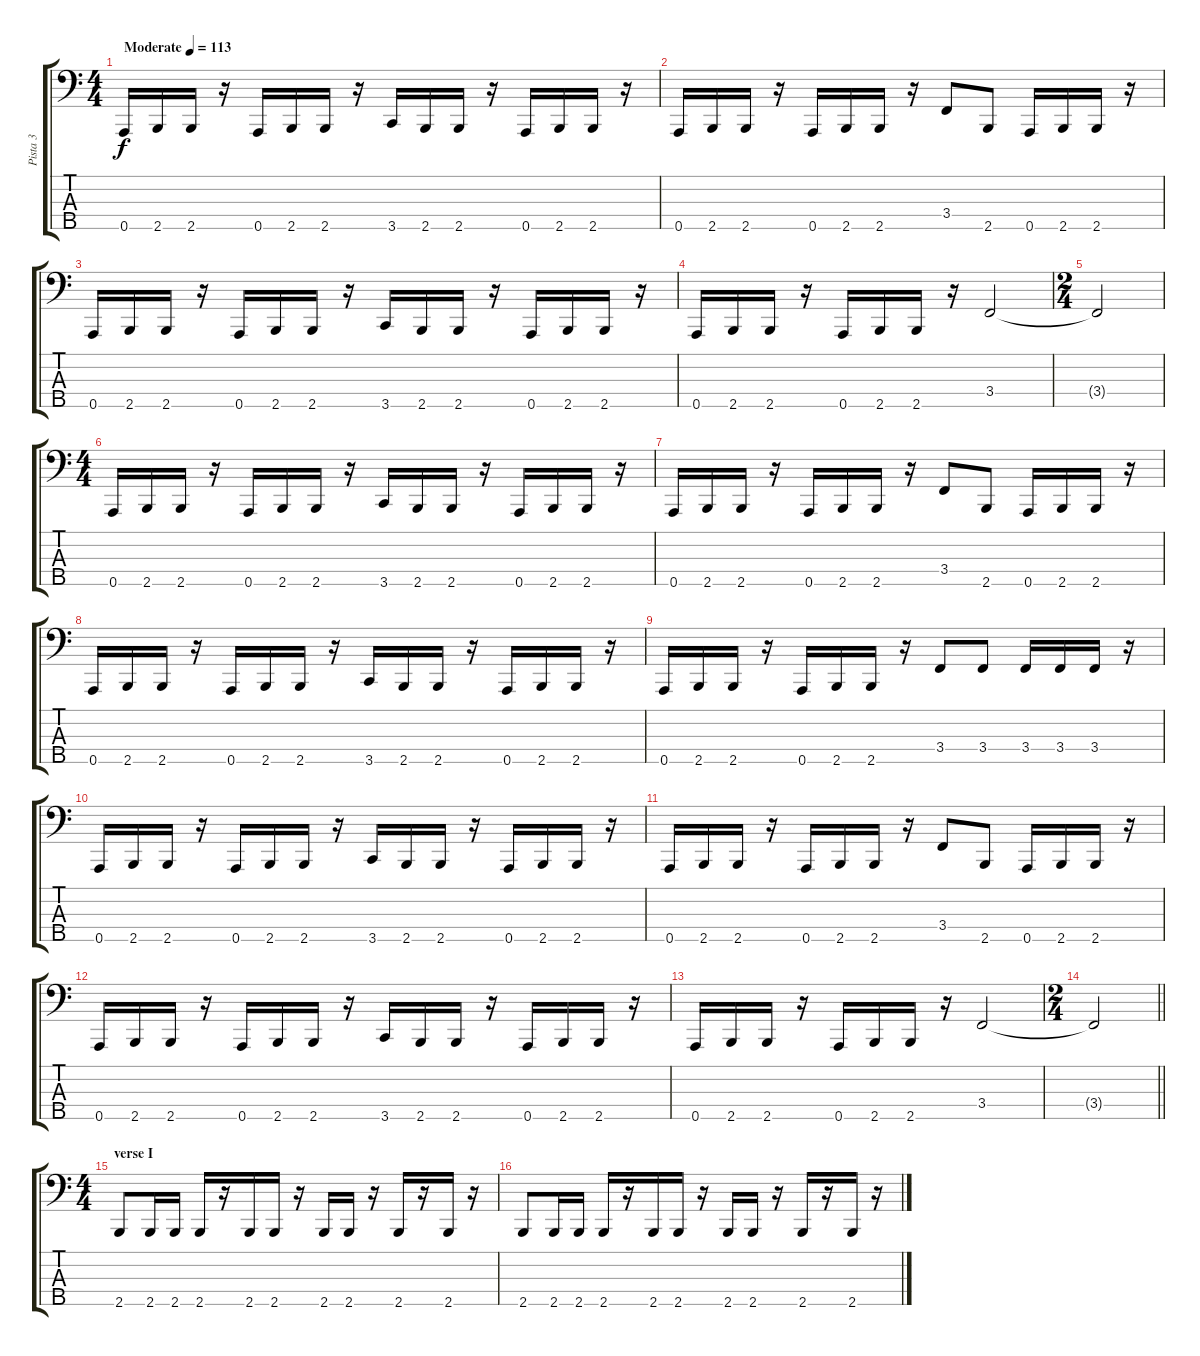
\track ("Pista 3" "Pista 3") {instrument slapbass1}
\staff {score tabs}
\tuning (F2 C2 G1 D1 A0) {hide}
\ts (4 4)
\tempo (113 "Moderate")
\clef f4
\ks c
0.5.16{dy f instrument slapbass1} 2.5.16 2.5.16 r.16 0.5.16 2.5.16 2.5.16 r.16 3.5.16 2.5.16 2.5.16 r.16 0.5.16 2.5.16 2.5.16 r.16 |
0.5.16 2.5.16 2.5.16 r.16 0.5.16 2.5.16 2.5.16 r.16 3.4.8 2.5.8 0.5.16 2.5.16 2.5.16 r.16 |
0.5.16 2.5.16 2.5.16 r.16 0.5.16 2.5.16 2.5.16 r.16 3.5.16 2.5.16 2.5.16 r.16 0.5.16 2.5.16 2.5.16 r.16 |
0.5.16 2.5.16 2.5.16 r.16 0.5.16 2.5.16 2.5.16 r.16 3.4.2 |
\ts (2 4)
3.4{t}.2 |
\ts (4 4)
0.5.16 2.5.16 2.5.16 r.16 0.5.16 2.5.16 2.5.16 r.16 3.5.16 2.5.16 2.5.16 r.16 0.5.16 2.5.16 2.5.16 r.16 |
0.5.16 2.5.16 2.5.16 r.16 0.5.16 2.5.16 2.5.16 r.16 3.4.8 2.5.8 0.5.16 2.5.16 2.5.16 r.16 |
0.5.16 2.5.16 2.5.16 r.16 0.5.16 2.5.16 2.5.16 r.16 3.5.16 2.5.16 2.5.16 r.16 0.5.16 2.5.16 2.5.16 r.16 |
0.5.16 2.5.16 2.5.16 r.16 0.5.16 2.5.16 2.5.16 r.16 3.4.8 3.4.8 3.4.16 3.4.16 3.4.16 r.16 |
0.5.16 2.5.16 2.5.16 r.16 0.5.16 2.5.16 2.5.16 r.16 3.5.16 2.5.16 2.5.16 r.16 0.5.16 2.5.16 2.5.16 r.16 |
0.5.16 2.5.16 2.5.16 r.16 0.5.16 2.5.16 2.5.16 r.16 3.4.8 2.5.8 0.5.16 2.5.16 2.5.16 r.16 |
0.5.16 2.5.16 2.5.16 r.16 0.5.16 2.5.16 2.5.16 r.16 3.5.16 2.5.16 2.5.16 r.16 0.5.16 2.5.16 2.5.16 r.16 |
0.5.16 2.5.16 2.5.16 r.16 0.5.16 2.5.16 2.5.16 r.16 3.4.2 |
\ts (2 4)
\barLineRight lightlight
3.4{t}.2 |
\ts (4 4)
\section ("" "verse I")
2.5.8 2.5.16 2.5.16 2.5.16 r.16 2.5.16 2.5.16 r.16 2.5.16 2.5.16 r.16 2.5.16 r.16 2.5.16 r.16 |
2.5.8 2.5.16 2.5.16 2.5.16 r.16 2.5.16 2.5.16 r.16 2.5.16 2.5.16 r.16 2.5.16 r.16 2.5.16 r.16
